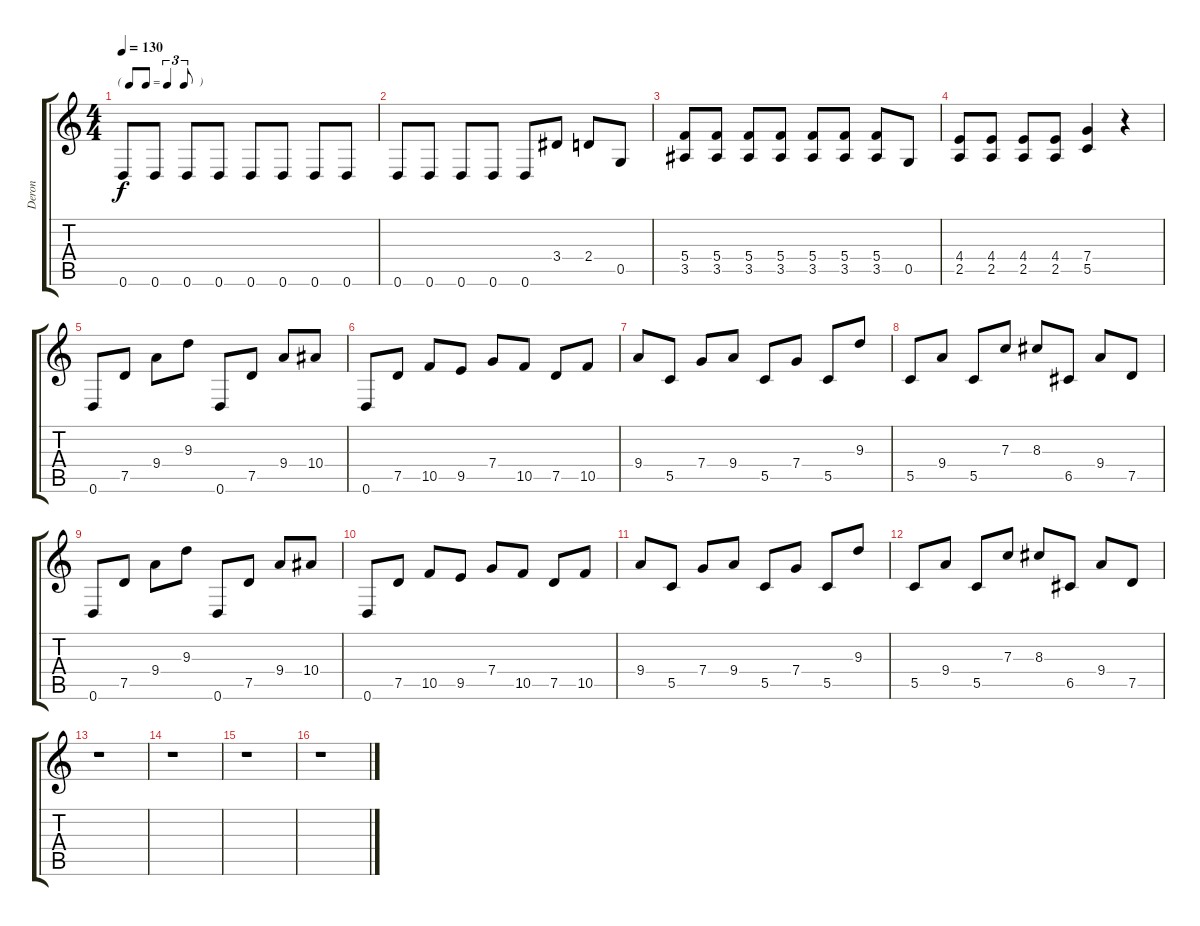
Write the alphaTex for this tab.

\track ("Deron" "Deron") {instrument distortionguitar}
\staff {score tabs}
\tuning (D4 A3 F3 C3 G2 D2) {hide}
\ts (4 4)
\tf triplet8th
\tempo 130
\clef g2
\ks c
0.6.8{dy f} 0.6.8 0.6.8 0.6.8 0.6.8 0.6.8 0.6.8 0.6.8 |
0.6.8 0.6.8 0.6.8 0.6.8 0.6.8 3.4.8 2.4.8 0.5.8 |
(5.4 3.5).8 (5.4 3.5).8 (5.4 3.5).8 (5.4 3.5).8 (5.4 3.5).8 (5.4 3.5).8 (5.4 3.5).8 0.5.8 |
(4.4 2.5).8 (4.4 2.5).8 (4.4 2.5).8 (4.4 2.5).8 (7.4 5.5).4 r.4 |
0.6.8 7.5.8 9.4.8 9.3.8 0.6.8 7.5.8 9.4.8 10.4.8 |
0.6.8 7.5.8 10.5.8 9.5.8 7.4.8 10.5.8 7.5.8 10.5.8 |
9.4.8 5.5.8 7.4.8 9.4.8 5.5.8 7.4.8 5.5.8 9.3.8 |
5.5.8 9.4.8 5.5.8 7.3.8 8.3.8 6.5.8 9.4.8 7.5.8 |
0.6.8 7.5.8 9.4.8 9.3.8 0.6.8 7.5.8 9.4.8 10.4.8 |
0.6.8 7.5.8 10.5.8 9.5.8 7.4.8 10.5.8 7.5.8 10.5.8 |
9.4.8 5.5.8 7.4.8 9.4.8 5.5.8 7.4.8 5.5.8 9.3.8 |
5.5.8 9.4.8 5.5.8 7.3.8 8.3.8 6.5.8 9.4.8 7.5.8 |
r.1 |
r.1 |
r.1 |
r.1
